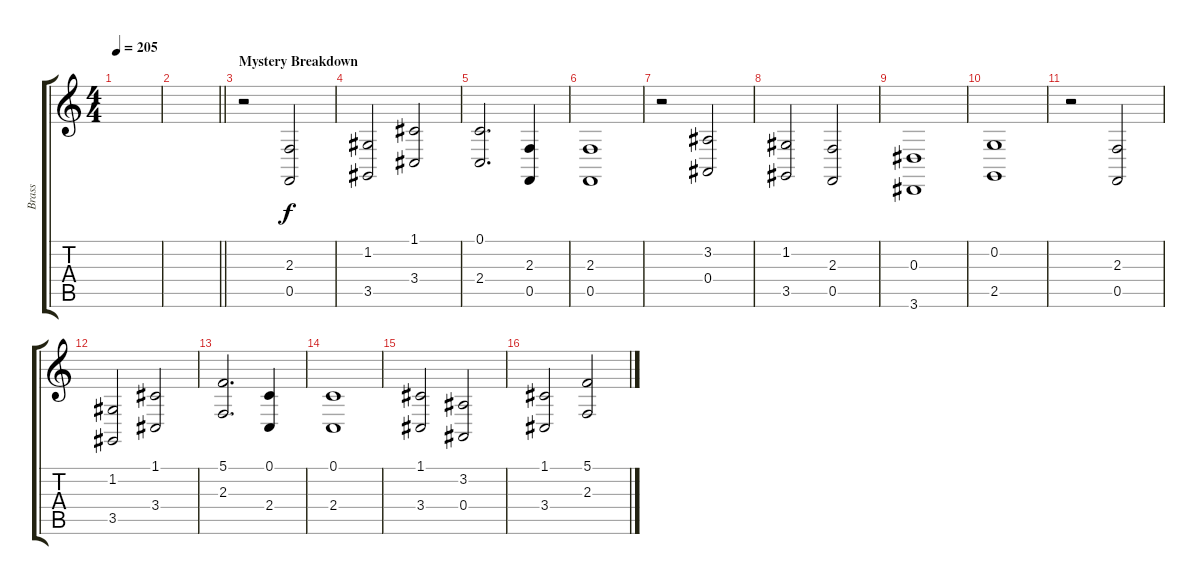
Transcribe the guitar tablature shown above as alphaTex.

\track ("Brass" "Brass") {instrument brasssection}
\staff {score tabs}
\tuning (C4 G3 Eb3 Bb2 F2 C2) {hide}
\ts (4 4)
\tempo 205
\clef g2
\ks c
|
\barLineRight lightlight
|
\section ("" "Mystery Breakdown")
r.2 (2.3 0.5).2 |
(1.2 3.5).2 (1.1 3.4).2 |
(0.1 2.4).2{d} (2.3 0.5).4 |
(2.3 0.5).1 |
r.2 (3.2 0.4).2 |
(1.2 3.5).2 (2.3 0.5).2 |
(0.3 3.6).1 |
(0.2 2.5).1 |
r.2 (2.3 0.5).2 |
(1.2 3.5).2 (1.1 3.4).2 |
(5.1 2.3).2{d} (0.1 2.4).4 |
(0.1 2.4).1 |
(1.1 3.4).2 (3.2 0.4).2 |
(1.1 3.4).2 (5.1 2.3).2
